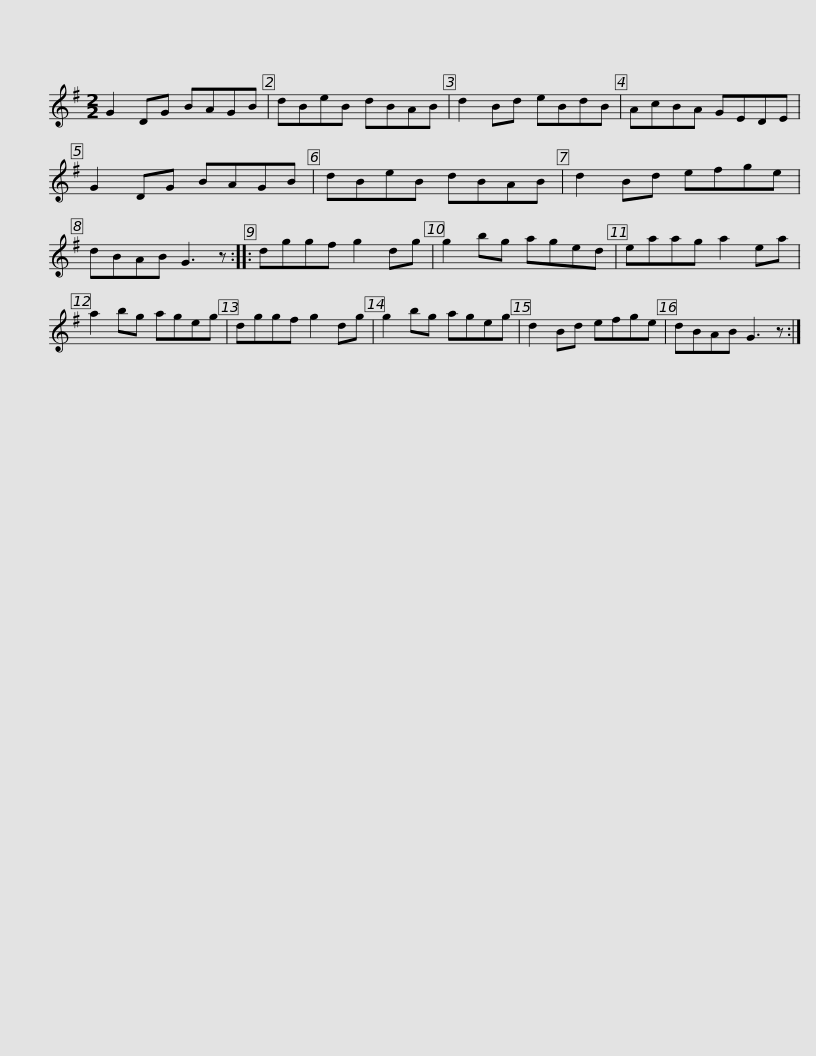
X:1
L:1/8
M:2/2
I:linebreak $
K:G
V:1 treble
V:1
 G2 DG BAGB | dBeB dBAB | d2 Bd eBdB | AcBA GEDE | G2 DG BAGB | %5
 dBeB dBAB |$ d2 Bd efge | dBAB G3 z :: dggf g2 dg | g2 bg aged | %10
 eaag a2 ea | a2 bg ageg |$ dggf g2 dg | g2 bg ageg | d2 Bd efge | %15
 dBAB G3 z :| %16
